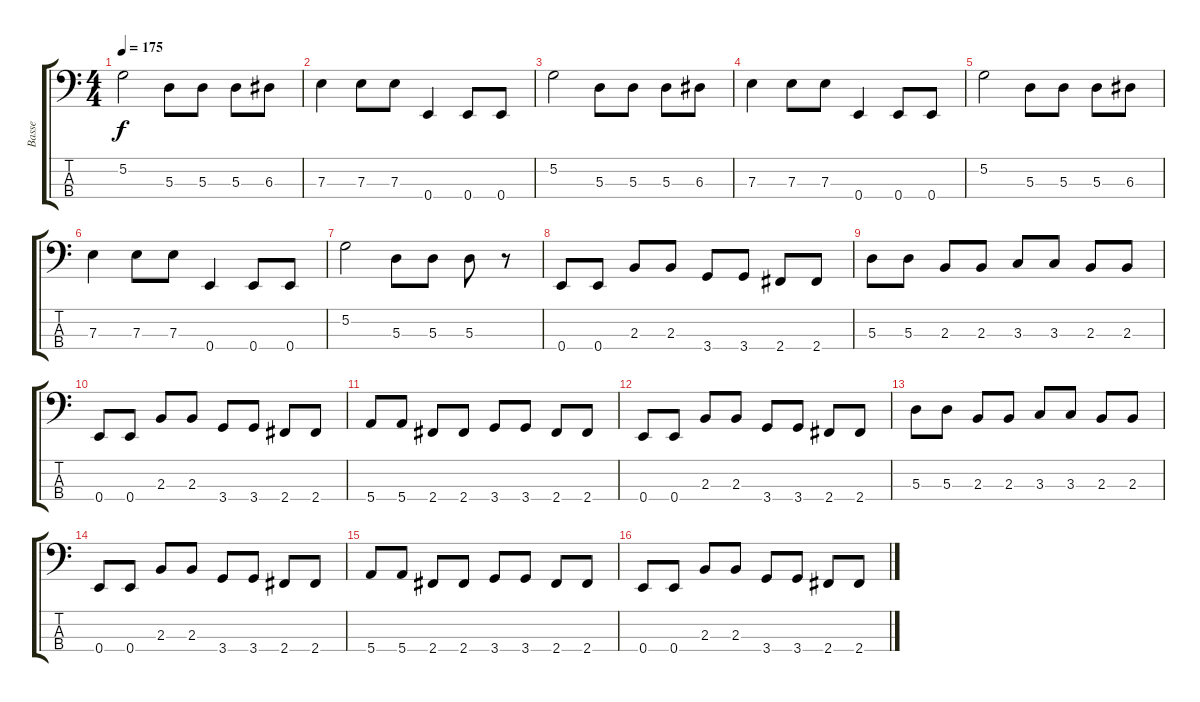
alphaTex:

\track ("Basse" "Basse") {instrument electricbasspick}
\staff {score tabs}
\tuning (G2 D2 A1 E1) {hide}
\ts (4 4)
\tempo 175
\clef f4
\ks c
5.2.2{dy f} 5.3.8 5.3.8 5.3.8 6.3.8 |
7.3.4 7.3.8 7.3.8 0.4.4 0.4.8 0.4.8 |
5.2.2 5.3.8 5.3.8 5.3.8 6.3.8 |
7.3.4 7.3.8 7.3.8 0.4.4 0.4.8 0.4.8 |
5.2.2 5.3.8 5.3.8 5.3.8 6.3.8 |
7.3.4 7.3.8 7.3.8 0.4.4 0.4.8 0.4.8 |
5.2.2 5.3.8 5.3.8 5.3.8 r.8 |
0.4.8 0.4.8 2.3.8 2.3.8 3.4.8 3.4.8 2.4.8 2.4.8 |
5.3.8 5.3.8 2.3.8 2.3.8 3.3.8 3.3.8 2.3.8 2.3.8 |
0.4.8 0.4.8 2.3.8 2.3.8 3.4.8 3.4.8 2.4.8 2.4.8 |
5.4.8 5.4.8 2.4.8 2.4.8 3.4.8 3.4.8 2.4.8 2.4.8 |
0.4.8 0.4.8 2.3.8 2.3.8 3.4.8 3.4.8 2.4.8 2.4.8 |
5.3.8 5.3.8 2.3.8 2.3.8 3.3.8 3.3.8 2.3.8 2.3.8 |
0.4.8 0.4.8 2.3.8 2.3.8 3.4.8 3.4.8 2.4.8 2.4.8 |
5.4.8 5.4.8 2.4.8 2.4.8 3.4.8 3.4.8 2.4.8 2.4.8 |
0.4.8 0.4.8 2.3.8 2.3.8 3.4.8 3.4.8 2.4.8 2.4.8
